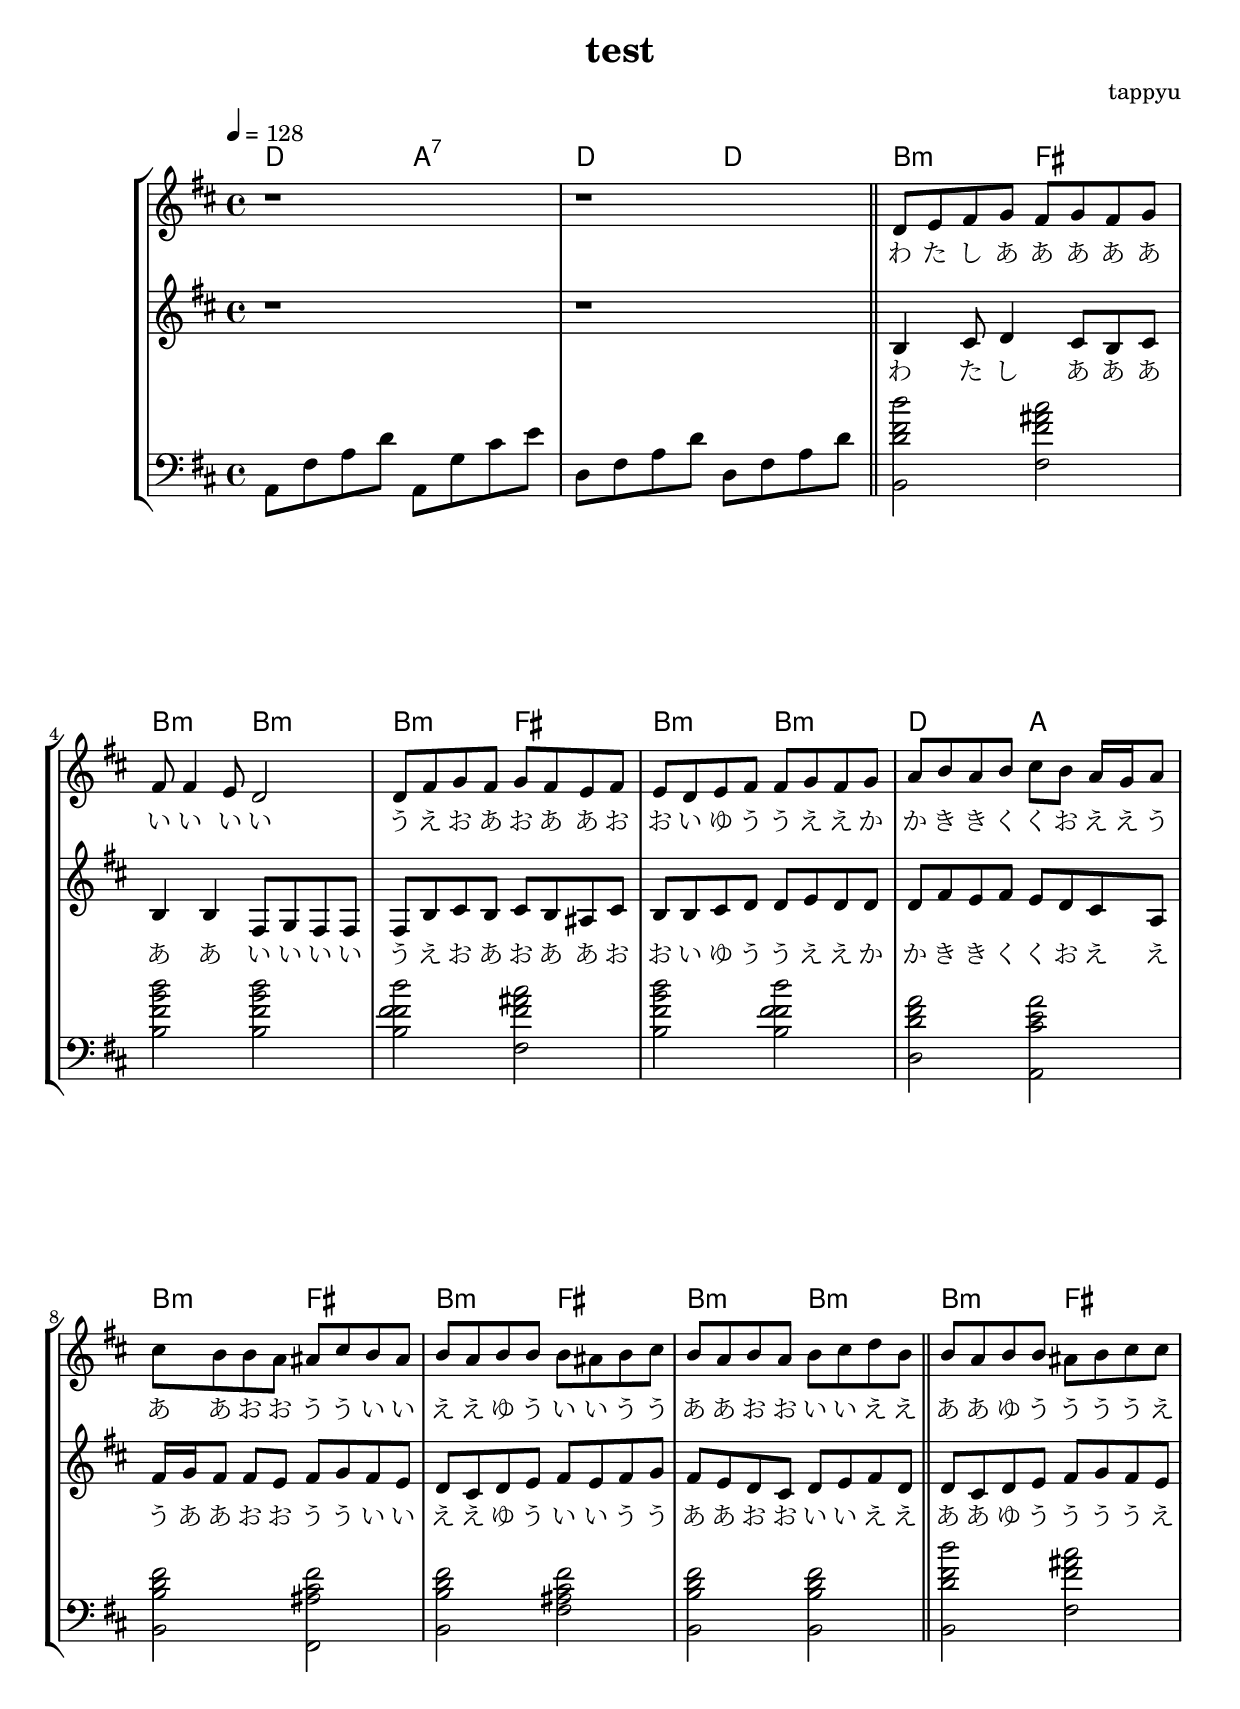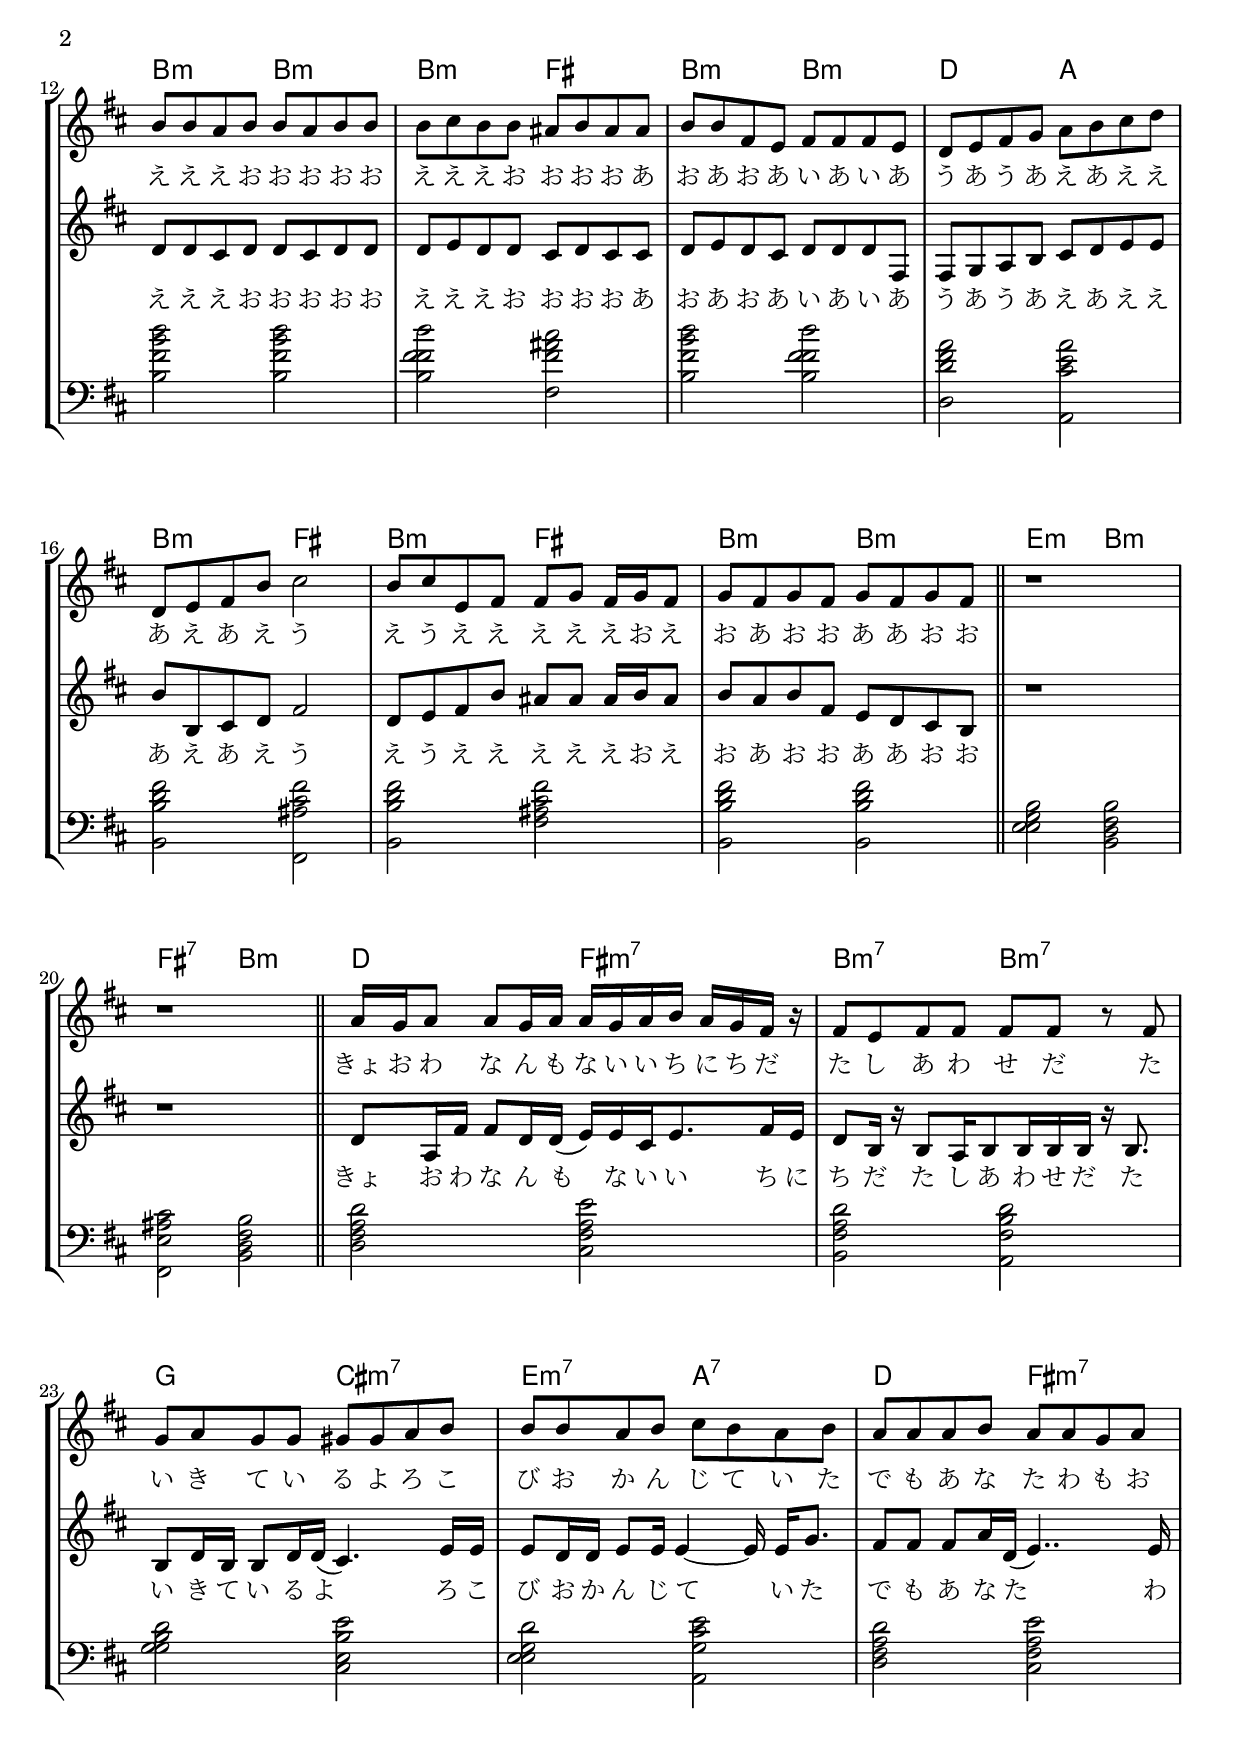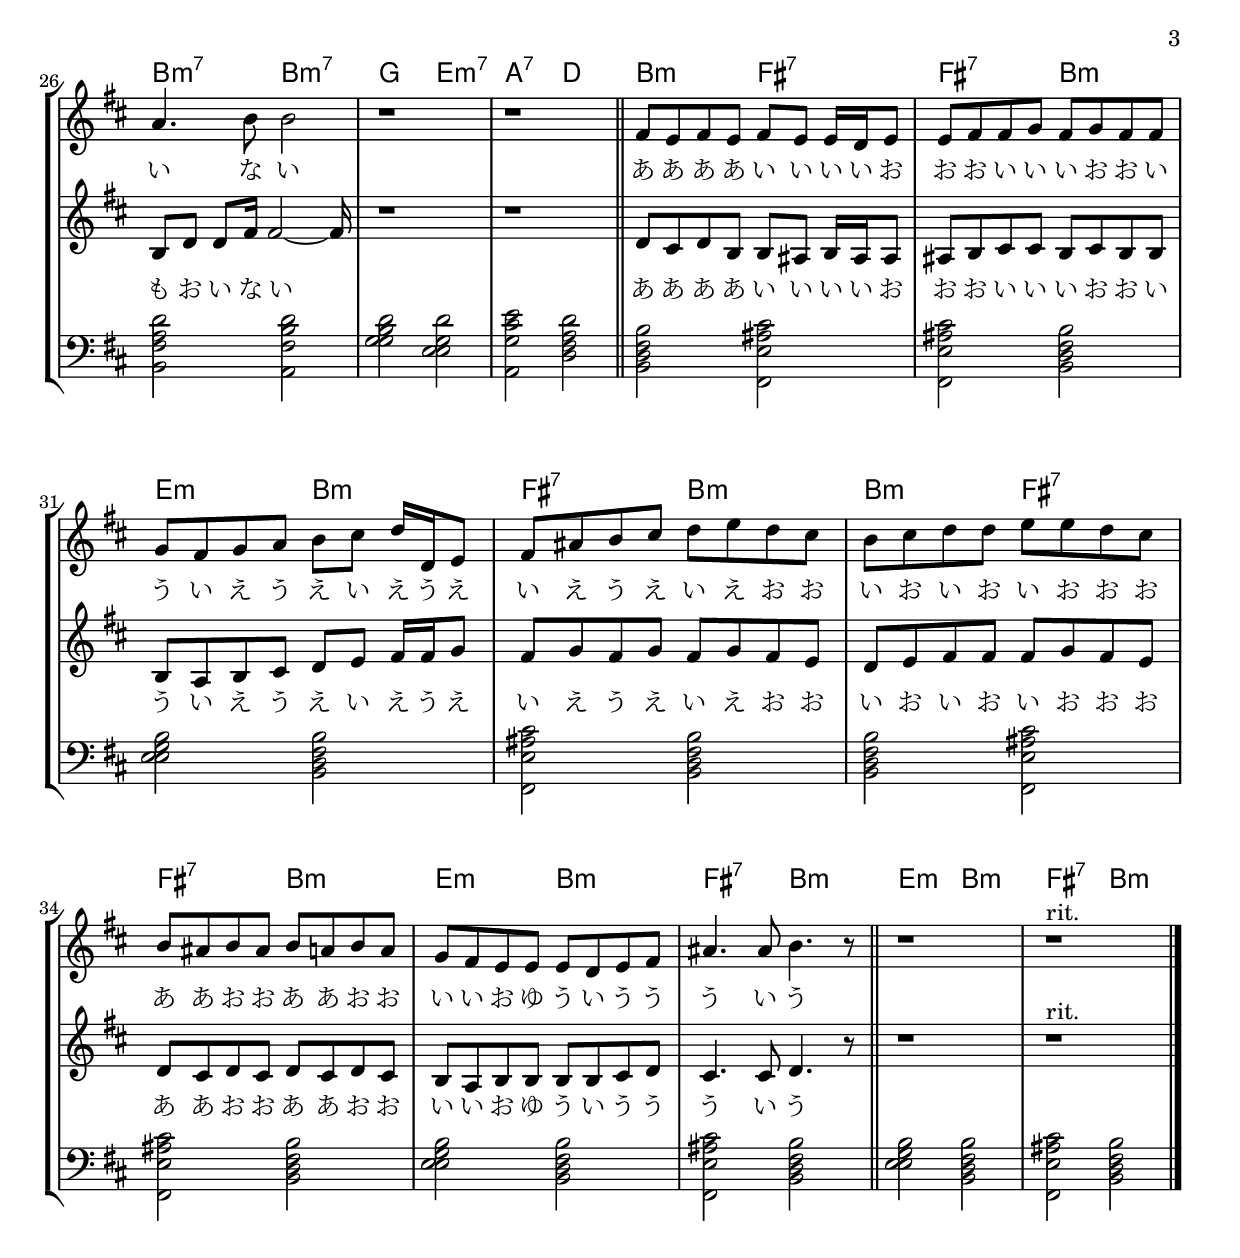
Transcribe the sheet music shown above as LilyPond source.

\version "2.12.1"

\header {
	title = \markup {test}
	composer = \markup \center-column {tappyu}
}

harmony = \chordmode {
	d2 a:7 d d 

	b:m fis b:m b:m b:m fis b:m b:m d a b:m fis b:m fis b:m b:m 

	b:m fis b:m b:m b:m fis b:m b:m d a b:m fis b:m fis b:m b:m 

	e:m b:m fis:7 b:m 

	d fis:min7 b:min7 b:min7 g cis:min7 e:min7 a:7 d fis:min7 b:min7 b:min7 g e:min7 a:7 d 

	b:m fis:7 fis:7 b:m e:m b:m fis:7 b:m b:m fis:7 fis:7 b:m e:m b:m fis:7 b:m 

	e:m b:m fis:7 b:m 
}

melody = {
	\key d \major
	\tempo 4 = 128
	r1 | r1   
	\set Staff.midiInstrument = #"fss0.42"
	d'8  e'8  fis'8  g'8  fis'8  g'8  fis'8  g'8 
	fis'8  fis'4  e'8  d'2 
	d'8  fis'8  g'8  fis'8  g'8  fis'8  e'8  fis'8 
	e'8  d'8  e'8  fis'8  fis'8  g'8  fis'8  g'8 
	a'8  b'8  a'8  b'8  cis''8  b'8  a'16  g'16  a'8 
	cis''8  b'8  b'8  a'8  ais'8  cis''8  b'8  ais'8 
	b'8  a'8  b'8  b'8  b'8  ais'8  b'8  cis''8 
	b'8  a'8  b'8  a'8  b'8  cis''8  d''8  b'8
	\set Staff.midiInstrument = #"fss0.42"
	b'8  a'8  b'8  b'8  ais'8  b'8  cis''8  cis''8 
	b'8  b'8  a'8  b'8  b'8  a'8  b'8  b'8 
	b'8  cis''8  b'8  b'8  ais'8  b'8  ais'8  ais'8 
	b'8  b'8  fis'8  e'8  fis'8  fis'8  fis'8  e'8 
	d'8  e'8  fis'8  g'8  a'8  b'8  cis''8  d''8 
	d'8  e'8  fis'8  b'8  cis''2 
	b'8  cis''8  e'8  fis'8  fis'8  g'8  fis'16  g'16  fis'8 
	g'8  fis'8  g'8  fis'8  g'8  fis'8  g'8  fis'8
	r1 | r1   
	\set Staff.midiInstrument = #"fss0.35"
	a'16  g'16  a'8  a'8  g'16  a'16  a'16  g'16  a'16  b'16  a'16  g'16  fis'16  r16 
	fis'8  e'8  fis'8  fis'8  fis'8  fis'8  r8  fis'8 
	g'8  a'8  g'8  g'8  gis'8  gis'8  a'8  b'8 
	b'8  b'8  a'8  b'8  cis''8  b'8  a'8  b'8 
	a'8  a'8  a'8  b'8  a'8  a'8  g'8  a'8 
	a'4.  b'8  b'2
	r1 r1 	\set Staff.midiInstrument = #"fss0.42"
	fis'8  e'8  fis'8  e'8  fis'8  e'8  e'16  d'16  e'8 
	e'8  fis'8  fis'8  g'8  fis'8  g'8  fis'8  fis'8 
	g'8  fis'8  g'8  a'8  b'8  cis''8  d''16  d'16  e'8 
	fis'8  ais'8  b'8  cis''8  d''8  e''8  d''8  cis''8 
	b'8  cis''8  d''8  d''8  e''8  e''8  d''8  cis''8 
	b'8  ais'8  b'8  ais'8  b'8  a'8  b'8  a'8 
	g'8  fis'8  e'8  e'8  e'8  d'8  e'8  fis'8 
	ais'4.  ais'8  b'4.  	r8 	r1 | r1^"rit." \bar "|."
}

words = \lyricmode {
	
	わ  た  し  あ  あ  あ  あ  あ  い  い  い  い  う  え  お  あ  お  あ  あ  お  お  い  ゆ  う  う  え  え  か  か  き  き  く  く  お  え  え  う  あ  あ  お  お  う  う  い  い  え  え  ゆ  う  い  い  う  う  あ  あ  お  お  い  い  え  え  
	あ  あ  ゆ  う  う  う  う  え  え  え  え  お  お  お  お  お  え  え  え  お  お  お  お  あ  お  あ  お  あ  い  あ  い  あ  う  あ  う  あ  え  あ  え  え  あ  え  あ  え  う  え  う  え  え  え  え  え  お  え  お  あ  お  お  あ  あ  お  お  
	
	きょ  お  わ  な  ん  も  な  い  い  ち  に  ち  だ  た  し  あ  わ  せ  だ  た  い  き  て  い  る  よ  ろ  こ  び  お  か  ん  じ  て  い  た  で  も  あ  な  た  わ  も  お  い  な  い  
	あ  あ  あ  あ  い  い  い  い  お  お  お  い  い  い  お  お  い  う  い  え  う  え  い  え  う  え  い  え  う  え  い  え  お  お  い  お  い  お  い  お  お  お  あ  あ  お  お  あ  あ  お  お  い  い  お  ゆ  う  い  う  う  う  い  う  
	
}

secondmelody = {
	\key d \major
	\tempo 4 = 128
	r1 | r1   
	\set Staff.midiInstrument = #"mmi0.48"
	b4  cis'8  d'4  cis'8  b8  cis'8 
	b4  b4  fis8  g8  fis8  fis8 
	fis8  b8  cis'8  b8  cis'8  b8  ais8  cis'8 
	b8  b8  cis'8  d'8  d'8  e'8  d'8  d'8 
	d'8  fis'8  e'8  fis'8  e'8  d'8  cis'8  a8 
	fis'16  g'16  fis'8  fis'8  e'8  fis'8  g'8  fis'8  e'8 
	d'8  cis'8  d'8  e'8  fis'8  e'8  fis'8  g'8 
	fis'8  e'8  d'8  cis'8  d'8  e'8  fis'8  d'8
	\set Staff.midiInstrument = #"mmi0.48"
	d'8  cis'8  d'8  e'8  fis'8  g'8  fis'8  e'8 
	d'8  d'8  cis'8  d'8  d'8  cis'8  d'8  d'8 
	d'8  e'8  d'8  d'8  cis'8  d'8  cis'8  cis'8 
	d'8  e'8  d'8  cis'8  d'8  d'8  d'8  fis8 
	fis8  g8  a8  b8  cis'8  d'8  e'8  e'8 
	b'8  b8  cis'8  d'8  fis'2 
	d'8  e'8  fis'8  b'8  ais'8  ais'8  ais'16  b'16  ais'8 
	b'8  a'8  b'8  fis'8  e'8  d'8  cis'8  b8
	r1 | r1   
	\set Staff.midiInstrument = #"Acoustic grand"
	d'8  a16  fis'16  fis'8  d'16  d'16  (e'16)  e'16  cis'16  e'8.  fis'16  e'16 
	d'8  b16  r16  b8  a16  b8  b16  b16  b16  r16  b8. 
	b8  d'16  b16  b8  d'16  d'16  (cis'4.)  e'16  e'16 
	e'8  d'16  d'16  e'8  e'16  e'4~e'16  e'16  g'8. 
	fis'8  fis'8  fis'8  a'16  d'16  (e'4..)  e'16 
	b8  d'8  d'8  fis'16  fis'2~fis'16
	r1 r1 	\set Staff.midiInstrument = #"mmi0.42"
	d'8  cis'8  d'8  b8  b8  ais8  b16  ais16  ais8 
	ais8  b8  cis'8  cis'8  b8  cis'8  b8  b8 
	b8  a8  b8  cis'8  d'8  e'8  fis'16  fis'16  g'8 
	fis'8  g'8  fis'8  g'8  fis'8  g'8  fis'8  e'8 
	d'8  e'8  fis'8  fis'8  fis'8  g'8  fis'8  e'8 
	d'8  cis'8  d'8  cis'8  d'8  cis'8  d'8  cis'8 
	b8  a8  b8  b8  b8  b8  cis'8  d'8 
	cis'4.  cis'8  d'4.  	r8 	r1 | r1^"rit." \bar "|."
}

secondwords = \lyricmode {
	
	わ  た  し  あ  あ  あ  あ  あ  い  い  い  い  う  え  お  あ  お  あ  あ  お  お  い  ゆ  う  う  え  え  か  か  き  き  く  く  お  え  え  う  あ  あ  お  お  う  う  い  い  え  え  ゆ  う  い  い  う  う  あ  あ  お  お  い  い  え  え  
	あ  あ  ゆ  う  う  う  う  え  え  え  え  お  お  お  お  お  え  え  え  お  お  お  お  あ  お  あ  お  あ  い  あ  い  あ  う  あ  う  あ  え  あ  え  え  あ  え  あ  え  う  え  う  え  え  え  え  え  お  え  お  あ  お  お  あ  あ  お  お  
	
	きょ  お  わ  な  ん  も  な  い  い  ち  に  ち  だ  た  し  あ  わ  せ  だ  た  い  き  て  い  る  よ  ろ  こ  び  お  か  ん  じ  て  い  た  で  も  あ  な  た  わ  も  お  い  な  い  
	あ  あ  あ  あ  い  い  い  い  お  お  お  い  い  い  お  お  い  う  い  え  う  え  い  え  う  え  い  え  う  え  い  え  お  お  い  お  い  お  い  お  お  お  あ  あ  お  お  あ  あ  お  お  い  い  お  ゆ  う  い  う  う  う  い  う  
	
}

tempochange = {
	\tempo 4 = 128
	r1 | r1 \bar "||"
	\tempo 4 = 128
	r1 | r1 | r1 | r1 | r1 | r1 | r1 | r1 \bar "||"
	\tempo 4 = 128
	r1 | r1 | r1 | r1 | r1 | r1 | r1 | r1 \bar "||"
	\tempo 4 = 128
	r1 | r1 \bar "||"
	\tempo 4 = 128
	r1 | r1 | r1 | r1 | r1 | r1 | r1 | r1 \bar "||"
	\tempo 4 = 128
	r1 | r1 | r1 | r1 | r1 | r1 | r1 | r1 \bar "||"
	\tempo 4 = 128
	r1 | \tempo 4 = 96 r2 \tempo 4 = 85 r2 \bar "|."
}

mainacc = {
	\clef bass
	\set Staff.midiInstrument = #"Acoustic Guitar (steel)"
	\key d \major
	\tempo 4 = 128
	a,8 fis8 a8 d'8
	a,8 g8 cis'8 e'8
	d8 fis8 a8 d'8
	d8 fis8 a8 d'8
	\bar "||"

	\set Staff.midiInstrument = #"Cello"
	<b, fis' d' d''>2
	<fis fis' ais' cis''>2
	<b fis' b' d''>2
	<b fis' b' d''>2
	<b fis' fis' d''>2
	<fis fis' ais' cis''>2
	<b fis' b' d''>2
	<b fis' fis' d''>2
	<d d' fis' a'>2
	<a, cis' e' a'>2
	<b, b d' fis'>2
	<fis, ais cis' fis'>2
	<b, b d' fis'>2
	<fis ais cis' fis'>2
	<b, b d' fis'>2
	<b, b d' fis'>2
	\bar "||"

	\set Staff.midiInstrument = #"Cello"
	<b, fis' d' d''>2
	<fis fis' ais' cis''>2
	<b fis' b' d''>2
	<b fis' b' d''>2
	<b fis' fis' d''>2
	<fis fis' ais' cis''>2
	<b fis' b' d''>2
	<b fis' fis' d''>2
	<d d' fis' a'>2
	<a, cis' e' a'>2
	<b, b d' fis'>2
	<fis, ais cis' fis'>2
	<b, b d' fis'>2
	<fis ais cis' fis'>2
	<b, b d' fis'>2
	<b, b d' fis'>2
	\bar "||"

	\set Staff.midiInstrument = #"Electric Guitar (jazz)"
	<e e g b>2
	<b, d fis b>2
	<fis, e ais cis'>2
	<b, d fis b>2
	\bar "||"

	\set Staff.midiInstrument = #"Acoustic Guitar (nylon)"
	<d fis a d'>2
	<cis fis a e'>2
	<b, fis a d'>2
	<a, fis b d'>2
	<g g b d'>2
	<cis e b e'>2
	<e e g d'>2
	<a, g cis' e'>2
	<d fis a d'>2
	<cis fis a e'>2
	<b, fis a d'>2
	<a, fis b d'>2
	<g g b d'>2
	<e e g d'>2
	<a, g cis' e'>2
	<d fis a d'>2
	\bar "||"

	\set Staff.midiInstrument = #"Cello"
	<b, d fis b>2
	<fis, e ais cis'>2
	<fis, e ais cis'>2
	<b, d fis b>2
	<e e g b>2
	<b, d fis b>2
	<fis, e ais cis'>2
	<b, d fis b>2
	<b, d fis b>2
	<fis, e ais cis'>2
	<fis, e ais cis'>2
	<b, d fis b>2
	<e e g b>2
	<b, d fis b>2
	<fis, e ais cis'>2
	<b, d fis b>2
	\bar "||"

	\set Staff.midiInstrument = #"Cello"
	<e e g b>2
	<b, d fis b>2
	<fis, e ais cis'>2
	<b, d fis b>2
	\bar "|."
}

subacc = {
	\clef bass
	\set Staff.midiInstrument = #"Lead 4 (chiff)"
	\key d \major
	\tempo 4 = 128
	a,8 <fis a d'> a, <fis a d'>
	a,8 <g cis' e'> a, <g cis' e'>
	d8 <fis a d'> d <fis a d'>
	d8 <fis a d'> d <fis a d'>
	\bar "||"

	\set Staff.midiInstrument = #"Lead 4 (chiff)"
	b,8 <fis' d' d''> b, <fis' d' d''>
	fis8 <fis' ais' cis''> fis <fis' ais' cis''>
	b8 <fis' b' d''> b <fis' b' d''>
	b8 <fis' b' d''> b <fis' b' d''>
	b8 <fis' fis' d''> b <fis' fis' d''>
	fis8 <fis' ais' cis''> fis <fis' ais' cis''>
	b8 <fis' b' d''> b <fis' b' d''>
	b8 <fis' fis' d''> b <fis' fis' d''>
	d8 <d' fis' a'> d <d' fis' a'>
	a,8 <cis' e' a'> a, <cis' e' a'>
	b,8 <b d' fis'> b, <b d' fis'>
	fis,8 <ais cis' fis'> fis, <ais cis' fis'>
	b,8 <b d' fis'> b, <b d' fis'>
	fis8 <ais cis' fis'> fis <ais cis' fis'>
	b,8 <b d' fis'> b, <b d' fis'>
	b,8 <b d' fis'> b, <b d' fis'>
	\bar "||"

	\set Staff.midiInstrument = #"Lead 4 (chiff)"
	b,8 <fis' d' d''> b, <fis' d' d''>
	fis8 <fis' ais' cis''> fis <fis' ais' cis''>
	b8 <fis' b' d''> b <fis' b' d''>
	b8 <fis' b' d''> b <fis' b' d''>
	b8 <fis' fis' d''> b <fis' fis' d''>
	fis8 <fis' ais' cis''> fis <fis' ais' cis''>
	b8 <fis' b' d''> b <fis' b' d''>
	b8 <fis' fis' d''> b <fis' fis' d''>
	d8 <d' fis' a'> d <d' fis' a'>
	a,8 <cis' e' a'> a, <cis' e' a'>
	b,8 <b d' fis'> b, <b d' fis'>
	fis,8 <ais cis' fis'> fis, <ais cis' fis'>
	b,8 <b d' fis'> b, <b d' fis'>
	fis8 <ais cis' fis'> fis <ais cis' fis'>
	b,8 <b d' fis'> b, <b d' fis'>
	b,8 <b d' fis'> b, <b d' fis'>
	\bar "||"

	\set Staff.midiInstrument = #"Lead 4 (chiff)"
	e8 <e g b> e <e g b>
	b,8 <d fis b> b, <d fis b>
	fis,8 <e ais cis'> fis, <e ais cis'>
	b,8 <d fis b> b, <d fis b>
	\bar "||"

	\set Staff.midiInstrument = #"Recorder"
	d8 <fis a d'> d <fis a d'>
	cis8 <fis a e'> cis <fis a e'>
	b,8 <fis a d'> b, <fis a d'>
	a,8 <fis b d'> a, <fis b d'>
	g8 <g b d'> g <g b d'>
	cis8 <e b e'> cis <e b e'>
	e8 <e g d'> e <e g d'>
	a,8 <g cis' e'> a, <g cis' e'>
	d8 <fis a d'> d <fis a d'>
	cis8 <fis a e'> cis <fis a e'>
	b,8 <fis a d'> b, <fis a d'>
	a,8 <fis b d'> a, <fis b d'>
	g8 <g b d'> g <g b d'>
	e8 <e g d'> e <e g d'>
	a,8 <g cis' e'> a, <g cis' e'>
	d8 <fis a d'> d <fis a d'>
	\bar "||"

	\set Staff.midiInstrument = #"Lead 4 (chiff)"
	b,8 <d fis b> b, <d fis b>
	fis,8 <e ais cis'> fis, <e ais cis'>
	fis,8 <e ais cis'> fis, <e ais cis'>
	b,8 <d fis b> b, <d fis b>
	e8 <e g b> e <e g b>
	b,8 <d fis b> b, <d fis b>
	fis,8 <e ais cis'> fis, <e ais cis'>
	b,8 <d fis b> b, <d fis b>
	b,8 <d fis b> b, <d fis b>
	fis,8 <e ais cis'> fis, <e ais cis'>
	fis,8 <e ais cis'> fis, <e ais cis'>
	b,8 <d fis b> b, <d fis b>
	e8 <e g b> e <e g b>
	b,8 <d fis b> b, <d fis b>
	fis,8 <e ais cis'> fis, <e ais cis'>
	b,8 <d fis b> b, <d fis b>
	\bar "||"

	\set Staff.midiInstrument = #"Lead 4 (chiff)"
	e8 <e g b> e <e g b>
	b,8 <d fis b> b, <d fis b>
	fis,8 <e ais cis'> fis, <e ais cis'>
	b,8 <d fis b>8 <b, d fis b>4
	\bar "|."
}

percA = {
	\drummode {
	r1 |r1 \bar "||"
	r1 |r1 |r1 |r1 |r1 |r1 |r1 |r1 \bar "||"
	r1 |r1 |r1 |r1 |r1 |r1 |r1 |r1 \bar "||"
	r8 cymr16 cymr16 cymr8 cymr16 cymr16 cymr8 cymr16 cymr16 cymr8 cymr8  |cymr8 cymr16 cymr16 cymr8 cymr16 cymr16 cymr8 cymr16 cymr16 cymr8 cymr8  \bar "||"
	r8 cymr16 cymr16 cymr8 cymr16 cymr16 cymr8 cymr16 cymr16 cymr8 cymr8  |cymr8 cymr16 cymr16 cymr8 cymr16 cymr16 cymr8 cymr16 cymr16 cymr8 cymr8  |cymr8 cymr16 cymr16 cymr8 cymr16 cymr16 cymr8 cymr16 cymr16 cymr8 cymr16 cymr16  |cymr8 cymr16 cymr16 cymr8 cymr16 cymr16 cymr8 cymr16 cymr16 cymr8 cymr8  |r8 cymr16 cymr16 cymr8 cymr16 cymr16 cymr8 cymr16 cymr16 cymr8 cymr8  |cymr8 cymr16 cymr16 cymr8 cymr16 cymr16 cymr8 cymr16 cymr16 cymr8 cymr8  |cymr8 cymr16 cymr16 cymr8 cymr16 cymr16 cymr8 cymr16 cymr16 cymr8 cymr16 cymr16  |cymr8 cymr16 cymr16 cymr8 cymr16 cymr16 cymr8 cymr16 cymr16 cymr8 cymr8  \bar "||"
	r1 |r1 |r1 |r1 |r1 |r1 |r1 |r1 \bar "||"
	r1 |r1 \bar "|."
	}
}

percB = {
	\drummode {
	r1 |r1 \bar "||"
	r1 |r1 |r1 |r1 |r1 |r1 |r1 |r1 \bar "||"
	r1 |r1 |r1 |r1 |r1 |r1 |r1 |r1 \bar "||"
	r4 sn2 sn4  |r4 sn2 sn8 sn16 sn16  \bar "||"
	r4 sn2 sn4  |r4 sn8 sn4. sn4  |r4 sn2 sn4  |r4 sn8 sn4. sn4  |r4 sn2 sn4  |r4 sn8 sn4. sn4  |r4 sn2 sn4  |r4 sn2 sn8 sn16 sn16  \bar "||"
	r1 |r1 |r1 |r1 |r1 |r1 |r1 |r1 \bar "||"
	r1 |r1 \bar "|."
	}
}

percC = {
	\drummode {
	r1 |r1 \bar "||"
	r1 |r1 |r1 |r1 |r1 |r1 |r1 |r1 \bar "||"
	r1 |r1 |r1 |r1 |r1 |r1 |r1 |r1 \bar "||"
	bd8. bd16 bd8. bd16 bd8. bd16 bd8. bd16  |bd8. bd16 bd8. bd16 bd8. bd16 bd8. bd16  \bar "||"
	bd8. bd16 bd8. bd16 bd8. bd16 bd8. bd16  |bd8. bd16 bd8. bd16 bd8. bd16 bd4  |bd8. bd16 bd8. bd16 bd8. bd16 bd8. bd16  |bd8. bd16 bd8. bd16 bd8. bd16 bd4  |bd8. bd16 bd8. bd16 bd8. bd16 bd8. bd16  |bd8. bd16 bd8. bd16 bd8. bd16 bd4  |bd8. bd16 bd8. bd16 bd8. bd16 bd8. bd16  |bd8. bd16 bd8. bd16 bd8. bd16 bd8. bd16  \bar "||"
	r1 |r1 |r1 |r1 |r1 |r1 |r1 |r1 \bar "||"
	r1 |r1 \bar "|."
	}
}

percD = {
	\drummode {
	r1 |r1 \bar "||"
	r1 |r1 |r1 |r1 |r1 |r1 |r1 |r1 \bar "||"
	r1 |r1 |r1 |r1 |r1 |r1 |r1 |r1 \bar "||"
	r1  |r4. tommh2 r8  \bar "||"
	r1  |r2 r16 tommh4. r16  |r1  |r2 r16 tommh4. r16  |r1  |r2 r16 tommh4. r16  |r1  |r4. tommh2 r8  \bar "||"
	r1 |r1 |r1 |r1 |r1 |r1 |r1 |r1 \bar "||"
	r1 |r1 \bar "|."
	}
}

percE = {
	\drummode {
	r1 |r1 \bar "||"
	r1 |r1 |r1 |r1 |r1 |r1 |r1 |r1 \bar "||"
	r1 |r1 |r1 |r1 |r1 |r1 |r1 |r1 \bar "||"
	r1  |r2 r16 toml4. r16  \bar "||"
	r1  |r2. r8 toml8  |r1  |r2. r8 toml8  |r1  |r2. r8 toml8  |r1  |r2 r16 toml4. r16  \bar "||"
	r1 |r1 |r1 |r1 |r1 |r1 |r1 |r1 \bar "||"
	r1 |r1 \bar "|."
	}
}

percF = {
	\drummode {
	r1 | r1 \bar "||"
	r1 | r1 | r1 | r1 | r1 | r1 | r1 | r1 \bar "||"
	r1 | r1 | r1 | r1 | r1 | r1 | r1 | r1 \bar "||"
	cymc1  |r1 \bar "||"
	cymc1  |r1 |r1 |r1 |cymc1  |r1 |r1 |r1 \bar "||"
	r1 | r1 | r1 | r1 | r1 | r1 | r1 | r1 \bar "||"
	r1 | r1 \bar "|."
	}
}

\score {
	<<
		\new StaffGroup <<
			\new ChordNames {\harmony}
			\new Voice = "melody" {\melody}
			\new Lyrics \lyricsto "melody" \words
			\new Voice = "secondmelody" {\secondmelody}
			\new Lyrics \lyricsto "secondmelody" \secondwords
			\new Staff = "mainacc" {\mainacc}
		>>
	>>
	\layout { }
}
